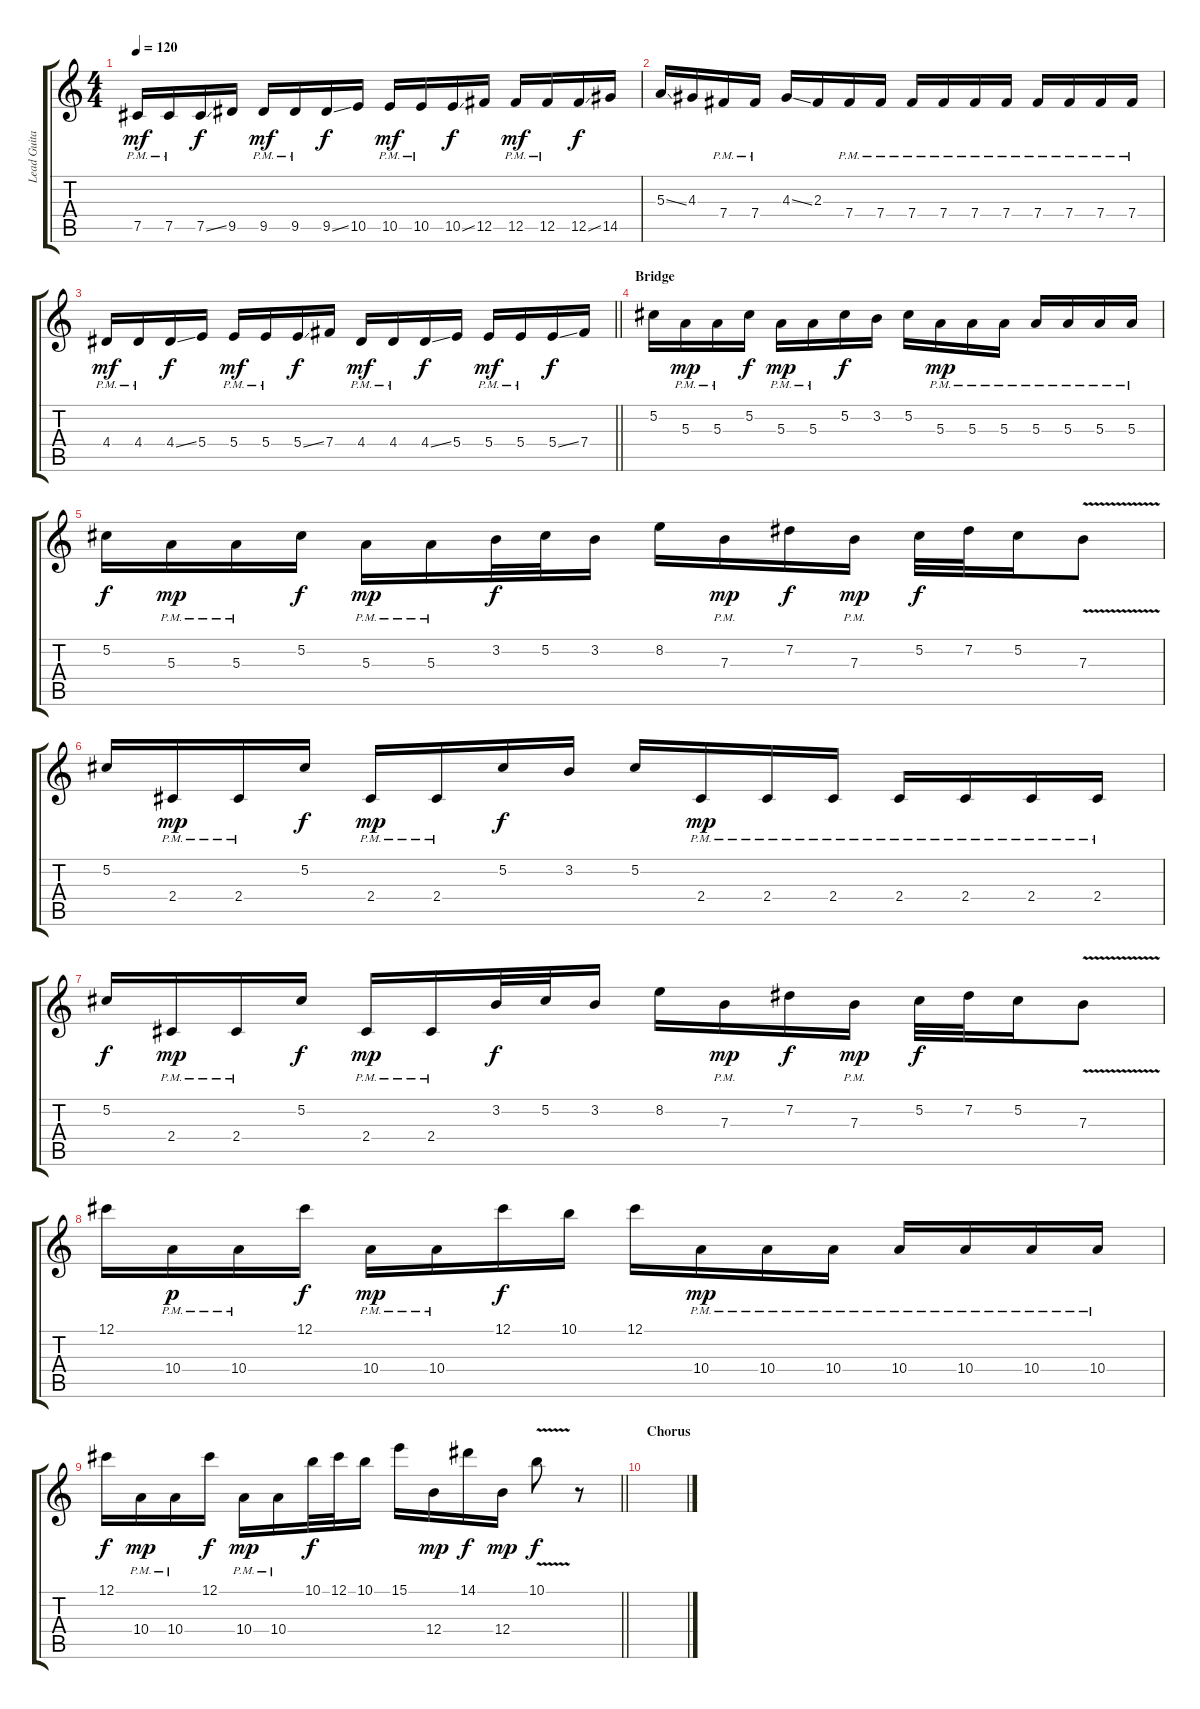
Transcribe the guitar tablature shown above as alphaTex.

\track ("Lead Guitar" "Lead Guita") {instrument overdrivenguitar}
\staff {score tabs}
\tuning (Db4 Ab3 E3 B2 Gb2 Db2) {hide}
\ts (4 4)
\tempo 120
\clef g2
\ks c
7.5{pm}.16{dy mf} 7.5{pm}.16 7.5{ss}.16{dy f} 9.5.16 9.5{pm}.16{dy mf} 9.5{pm}.16 9.5{ss}.16{dy f} 10.5.16 10.5{pm}.16{dy mf} 10.5{pm}.16 10.5{ss}.16{dy f} 12.5.16 12.5{pm}.16{dy mf} 12.5{pm}.16 12.5{ss}.16{dy f} 14.5.16 |
5.3{ss}.16 4.3.16 7.4{pm}.16 7.4{pm}.16 4.3{ss}.16 2.3.16 7.4{pm}.16 7.4{pm}.16 7.4{pm}.16 7.4{pm}.16 7.4{pm}.16 7.4{pm}.16 7.4{pm}.16 7.4{pm}.16 7.4{pm}.16 7.4{pm}.16 |
\barLineRight lightlight
4.4{pm}.16{dy mf} 4.4{pm}.16 4.4{ss}.16{dy f} 5.4.16 5.4{pm}.16{dy mf} 5.4{pm}.16 5.4{ss}.16{dy f} 7.4.16 4.4{pm}.16{dy mf} 4.4{pm}.16 4.4{ss}.16{dy f} 5.4.16 5.4{pm}.16{dy mf} 5.4{pm}.16 5.4{ss}.16{dy f} 7.4.16 |
\section ("" "Bridge")
5.2.16{volume 10 balance 3} 5.3{pm}.16{dy mp} 5.3{pm}.16 5.2.16{dy f} 5.3{pm}.16{dy mp} 5.3{pm}.16 5.2.16{dy f} 3.2.16 5.2.16 5.3{pm}.16{dy mp} 5.3{pm}.16 5.3{pm}.16 5.3{pm}.16 5.3{pm}.16 5.3{pm}.16 5.3{pm}.16 |
5.2.16{dy f} 5.3{pm}.16{dy mp} 5.3{pm}.16 5.2.16{dy f} 5.3{pm}.16{dy mp} 5.3{pm}.16 3.2.32{dy f} 5.2.32 3.2.16 8.2.16 7.3{pm}.16{dy mp} 7.2.16{dy f} 7.3{pm}.16{dy mp} 5.2.32{dy f} 7.2.32 5.2.16 7.3{v}.8 |
5.2.16 2.4{pm}.16{dy mp} 2.4{pm}.16 5.2.16{dy f} 2.4{pm}.16{dy mp} 2.4{pm}.16 5.2.16{dy f} 3.2.16 5.2.16 2.4{pm}.16{dy mp} 2.4{pm}.16 2.4{pm}.16 2.4{pm}.16 2.4{pm}.16 2.4{pm}.16 2.4{pm}.16 |
5.2.16{dy f} 2.4{pm}.16{dy mp} 2.4{pm}.16 5.2.16{dy f} 2.4{pm}.16{dy mp} 2.4{pm}.16 3.2.32{dy f} 5.2.32 3.2.16 8.2.16 7.3{pm}.16{dy mp} 7.2.16{dy f} 7.3{pm}.16{dy mp} 5.2.32{dy f} 7.2.32 5.2.16 7.3{v}.8 |
12.1.16 10.4{pm}.16{dy p} 10.4{pm}.16 12.1.16{dy f} 10.4{pm}.16{dy mp} 10.4{pm}.16 12.1.16{dy f} 10.1.16 12.1.16 10.4{pm}.16{dy mp} 10.4{pm}.16 10.4{pm}.16 10.4{pm}.16 10.4{pm}.16 10.4{pm}.16 10.4{pm}.16 |
\barLineRight lightlight
12.1.16{dy f} 10.4{pm}.16{dy mp} 10.4{pm}.16 12.1.16{dy f} 10.4{pm}.16{dy mp} 10.4{pm}.16 10.1.32{dy f} 12.1.32 10.1.16 15.1.16 12.4.16{dy mp} 14.1.16{dy f} 12.4.16{dy mp} 10.1{v}.8{dy f} r.8 |
\section ("" "Chorus")
